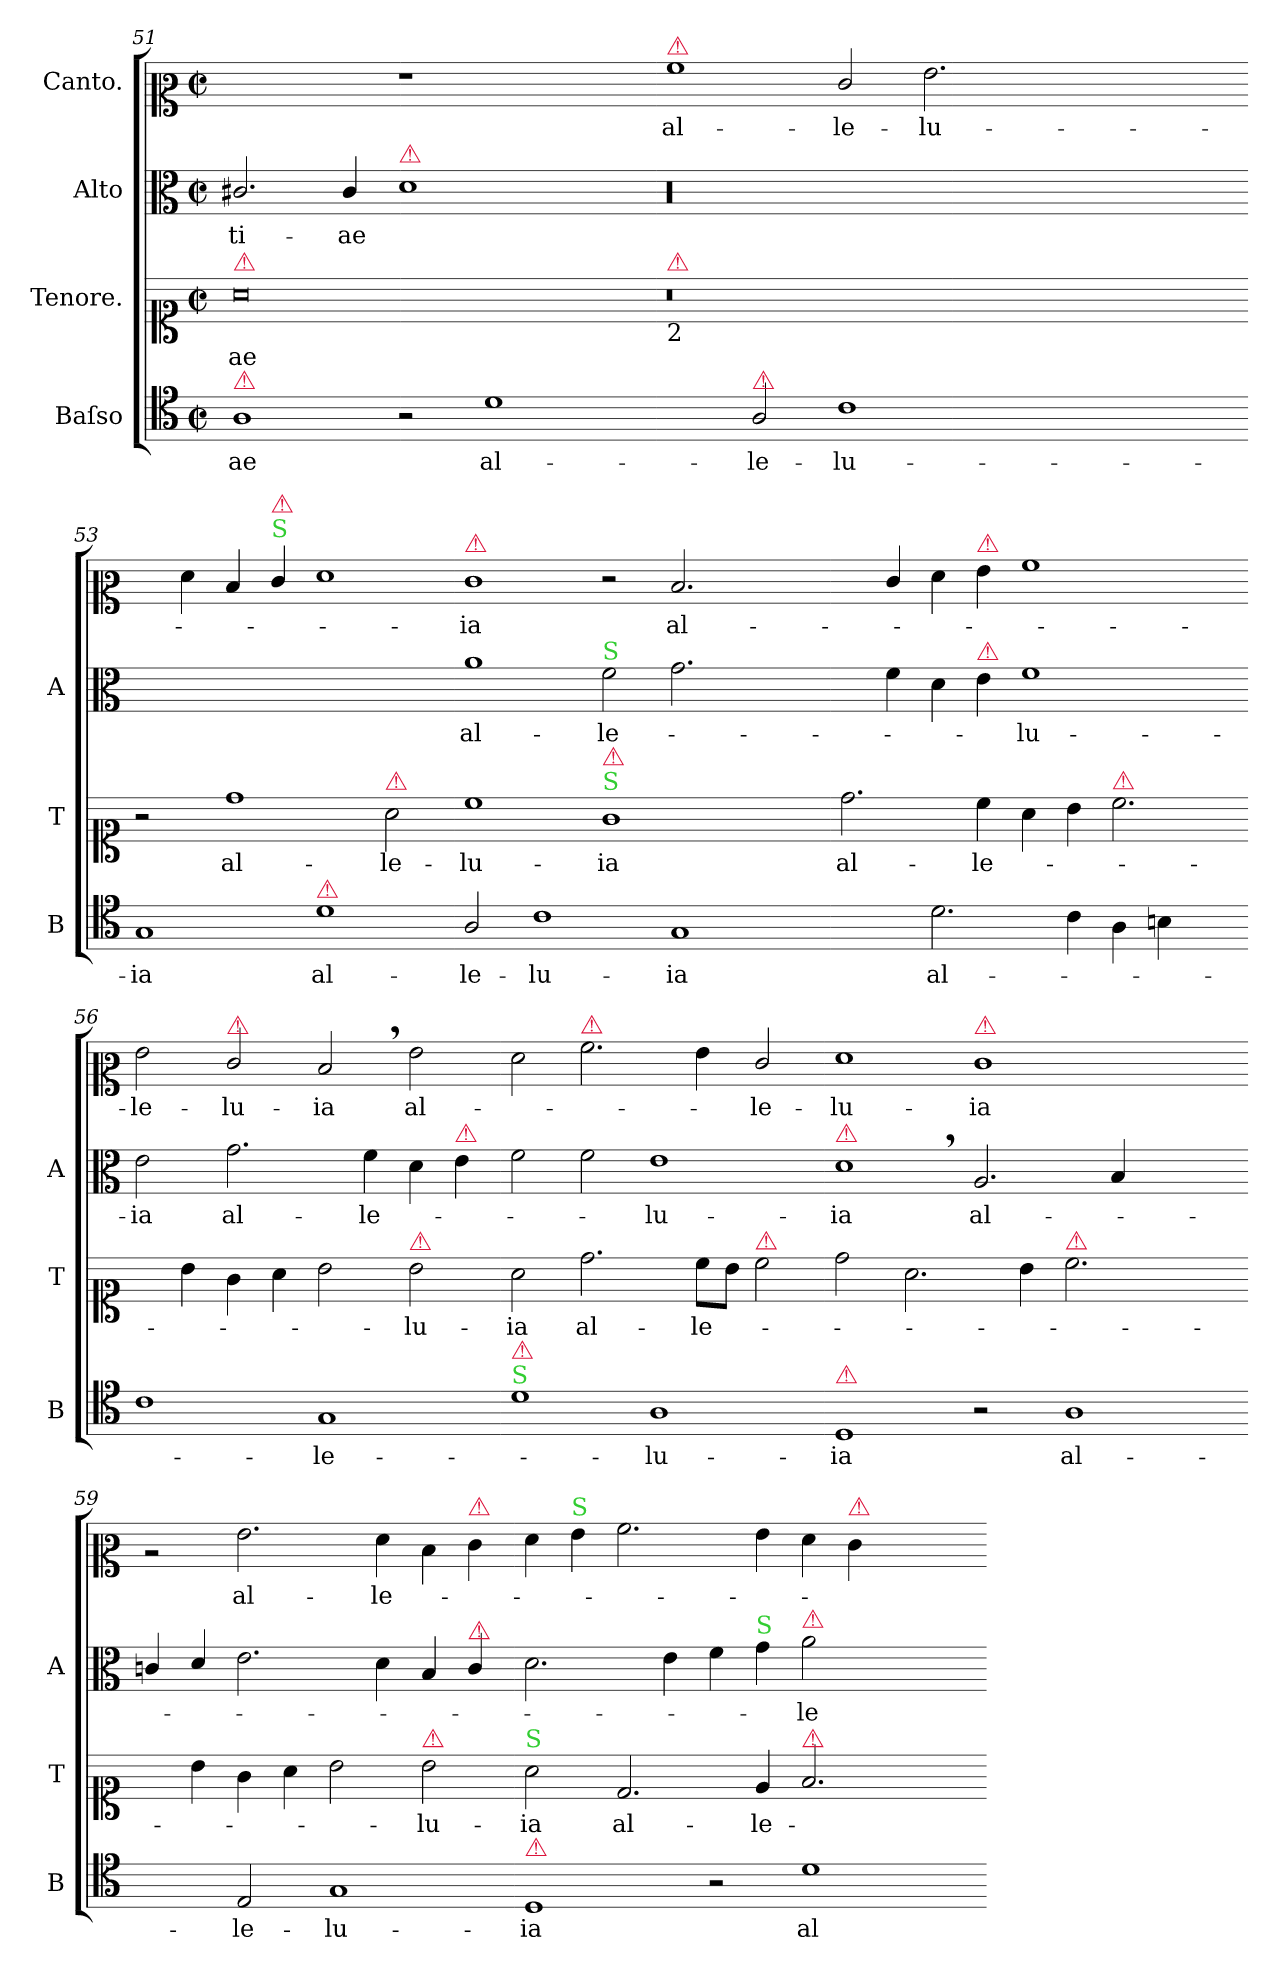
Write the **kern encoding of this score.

**kern	**text	**kern	**text	**kern	**text	**kern	**text
*part4	*part4	*part3	*part3	*part2	*part2	*part1	*part1
*staff4	*staff4	*staff3	*staff3	*staff2	*staff2	*staff1	*staff1
*I"Baſso	*	*I"Tenore.	*	*I"Alto	*	*I"Canto.	*
*I'B	*	*I'T	*	*I'A	*	*	*
*clefC4	*	*clefC1	*	*clefC3	*	*clefC2	*
*	*	*ITrd8c12	*	*	*	*	*
*k[]	*	*k[]	*	*k[]	*	*k[]	*
*M2/1	*	*M2/1	*	*M2/1	*	*M2/1	*
*met(c|)	*	*met(c|)	*	*met(c|)	*	*met(c|)	*
=51	=51	=51	=51	=51	=51	=51	=51
!	!	!LO:TX:a:color=crimson:t=⚠	!	!	!	!	!
!LO:TX:a:color=crimson:t=⚠	!	!	!	!	!	!	!
1A\	-ae	0A/	-ae	2.c#X/	-ti-	1ryy	.
.	.	.	.	4c#/	-ae	.	.
!	!	!	!	!LO:TX:a:color=crimson:t=⚠	!	!	!
2r	.	.	.	1d\	.	1r	.
1d\	al-	.	.	.	.	.	.
.	.	2ryy	.	2ryy	.	2ryy	.
=52-	=52-	=52-	=52-	=52-	=52-	=52-	=52-
!	!	!	!	!	!	!LO:TX:a:color=crimson:t=⚠	!
!	!	!LO:TX:a:color=crimson:t=⚠	!	!	!	!	!
!	!	!LO:TX:b:t=2	!	!	!	!	!
2ryy	.	0r	.	00r	.	1a\	al-
!LO:TX:a:color=crimson:t=⚠	!	!	!	!	!	!	!
2A/	-le-	.	.	.	.	.	.
1c\	-lu-	.	.	.	.	2e/	-le-
.	.	.	.	.	.	2.g\	-lu-
0ryy	.	0ryy	.	.	.	.	.
.	.	.	.	.	.	1..ryy	.
=53-	=53-	=53-	=53-	=53-	=53-	=53-	=53-
1G/	-ia	2r	.	0ryy	.	4ryy	.
.	.	.	.	.	.	4f\	.
.	.	1d/	al-	.	.	4d/	.
!	!	!	!	!	!	!LO:TX:a:color=limegreen:t=S	!
!	!	!	!	!	!	!LO:TX:a:color=crimson:t=⚠	!
.	.	.	.	.	.	4e/	.
!LO:TX:a:color=crimson:t=⚠	!	!	!	!	!	!	!
!	!LO:LY:i	!	!	!	!	!	!
1d\	al-	.	.	.	.	1f\	.
!	!	!LO:TX:a:color=crimson:t=⚠	!	!	!	!	!
.	.	2A\	-le-	.	.	.	.
=54-	=54-	=54-	=54-	=54-	=54-	=54-	=54-
!	!	!	!	!	!	!LO:TX:a:color=crimson:t=⚠	!
!	!LO:LY:i	!	!	!	!	!	!
2A/	-le-	1c/	-lu-	1a\	al-	1e\	-ia
!	!LO:LY:i	!	!	!	!	!	!
1c\	-lu-	.	.	.	.	.	.
!	!	!	!	!LO:TX:a:color=limegreen:t=S	!	!	!
!	!	!LO:TX:a:color=limegreen:t=S	!	!	!	!	!
!	!	!LO:TX:a:color=crimson:t=⚠	!	!	!	!	!
.	.	1G/	-ia	2f\	-le-	2r	.
!	!LO:LY:i	!	!	!	!	!	!LO:LY:i
1G/	-ia	.	.	2.g\	.	2.d/	al-
.	.	2ryy	.	.	.	.	.
.	.	.	.	4ryy	.	4ryy	.
=55-	=55-	=55-	=55-	=55-	=55-	=55-	=55-
2ryy	.	2.d\	al-	4ryy	.	4ryy	.
.	.	.	.	4f\	.	4e/	.
2.d\	al-	.	.	4d\	.	4f\	.
!	!	!	!	!	!	!LO:TX:a:color=crimson:t=⚠	!
!	!	!	!	!LO:TX:a:color=crimson:t=⚠	!	!	!
.	.	4c\	-le-	4e\	.	4g\	.
.	.	4A\	.	1f\	-lu-	1a\	.
4c\	.	4B\	.	.	.	.	.
!	!	!LO:TX:a:color=crimson:t=⚠	!	!	!	!	!
4A\	.	2.c\	.	.	.	.	.
4Bn\	.	.	.	.	.	.	.
4ryy	.	.	.	4ryy	.	4ryy	.
=56-	=56-	=56-	=56-	=56-	=56-	=56-	=56-
!	!	!	!	!	!	!	!LO:LY:i
1c\	.	4ryy	.	2e\	-ia	2g\	-le-
.	.	4B\	.	.	.	.	.
!	!	!	!	!	!	!LO:TX:a:color=crimson:t=⚠	!
!	!	!	!	!	!LO:LY:i	!	!LO:LY:i
.	.	4G\	.	2.g\	al-	2e/	-lu-
.	.	4A\	.	.	.	.	.
!	!	!	!	!	!	!	!LO:LY:i
1G/	-le-	2B\	.	.	.	2d,</	-ia
!	!	!	!	!	!LO:LY:i	!	!
.	.	.	.	4f\	-le-	.	.
!	!	!LO:TX:a:color=crimson:t=⚠	!	!	!	!	!
!	!	!	!	!	!	!	!LO:LY:i
.	.	2B\	-lu-	4d\	.	2g\	al-
!	!	!	!	!LO:TX:a:color=crimson:t=⚠	!	!	!
.	.	.	.	4e\	.	.	.
=57-	=57-	=57-	=57-	=57-	=57-	=57-	=57-
!LO:TX:a:color=limegreen:t=S	!	!	!	!	!	!	!
!LO:TX:a:color=crimson:t=⚠	!	!	!	!	!	!	!
1d\	.	2A\	-ia	2f\	.	2f\	.
!	!	!	!	!	!	!LO:TX:a:color=crimson:t=⚠	!
.	.	2.d\	al-	2f\	.	2.a\	.
!	!	!	!	!	!LO:LY:i	!	!
1A\	-lu-	.	.	1e\	-lu-	.	.
.	.	8c\L	-le-	.	.	4g\	.
.	.	8B\J	.	.	.	.	.
!	!	!LO:TX:a:color=crimson:t=⚠	!	!	!	!	!
!	!	!	!	!	!	!	!LO:LY:i
.	.	2c\	.	.	.	2e/	-le-
=58-	=58-	=58-	=58-	=58-	=58-	=58-	=58-
!	!	!	!	!LO:TX:a:color=crimson:t=⚠	!	!	!
!LO:TX:a:color=crimson:t=⚠	!	!	!	!	!	!	!
!	!	!	!	!	!LO:LY:i	!	!LO:LY:i
1D/	-ia	2d\	.	1d,<\	-ia	1f\	-lu-
.	.	2.A\	.	.	.	.	.
!	!	!	!	!	!	!LO:TX:a:color=crimson:t=⚠	!
!	!	!	!	!	!	!	!LO:LY:i
2r	.	.	.	2.A/	al-	1e\	-ia
.	.	4B\	.	.	.	.	.
!	!	!LO:TX:a:color=crimson:t=⚠	!	!	!	!	!
!	!LO:LY:i	!	!	!	!	!	!
1A\	al-	2.c\	.	.	.	.	.
.	.	.	.	4B/	.	.	.
.	.	.	.	2ryy	.	2ryy	.
.	.	4ryy	.	.	.	.	.
=59-	=59-	=59-	=59-	=59-	=59-	=59-	=59-
2ryy	.	4ryy	.	4cn/	.	2rc	.
.	.	4B\	.	4d/	.	.	.
!	!LO:LY:i	!	!	!	!	!	!
2E/	-le-	4G\	.	2.e\	.	2.g\	al-
.	.	4A\	.	.	.	.	.
!	!LO:LY:i	!	!	!	!	!	!
1G/	-lu-	2B\	.	.	.	.	.
.	.	.	.	4d\	.	4f\	-le-
!	!	!LO:TX:a:color=crimson:t=⚠	!	!	!	!	!
.	.	2B\	-lu-	4B/	.	4d\	.
!	!	!	!	!	!	!LO:TX:a:color=crimson:t=⚠	!
!	!	!	!	!LO:TX:a:color=crimson:t=⚠	!	!	!
.	.	.	.	4c/	.	4e\	.
=60-	=60-	=60-	=60-	=60-	=60-	=60-	=60-
!	!	!LO:TX:a:color=limegreen:t=S	!	!	!	!	!
!LO:TX:a:color=crimson:t=⚠	!	!	!	!	!	!	!
!	!LO:LY:i	!	!	!	!	!	!
1D/	-ia	2A\	-ia	2.d\	.	4f\	.
!	!	!	!	!	!	!LO:TX:a:color=limegreen:t=S	!
.	.	.	.	.	.	4g\	.
.	.	2.D/	al-	.	.	2.a\	.
.	.	.	.	4e\	.	.	.
2r	.	.	.	4f\	.	.	.
!	!	!	!	!LO:TX:a:color=limegreen:t=S	!	!	!
.	.	4E/	-le-	4g\	.	4g\	.
!	!	!	!	!LO:TX:a:color=crimson:t=⚠	!	!	!
!	!	!LO:TX:a:color=crimson:t=⚠	!	!	!	!	!
!	!LO:LY:i	!	!	!	!	!	!
1d\	al-	2.F/	.	2a\	-le-	4f\	.
!	!	!	!	!	!	!LO:TX:a:color=crimson:t=⚠	!
.	.	.	.	.	.	4e\	.
.	.	.	.	2ryy	.	2ryy	.
.	.	4ryy	.	.	.	.	.
=-	=-	=-	=-	=-	=-	=-	=-
*-	*-	*-	*-	*-	*-	*-	*-
